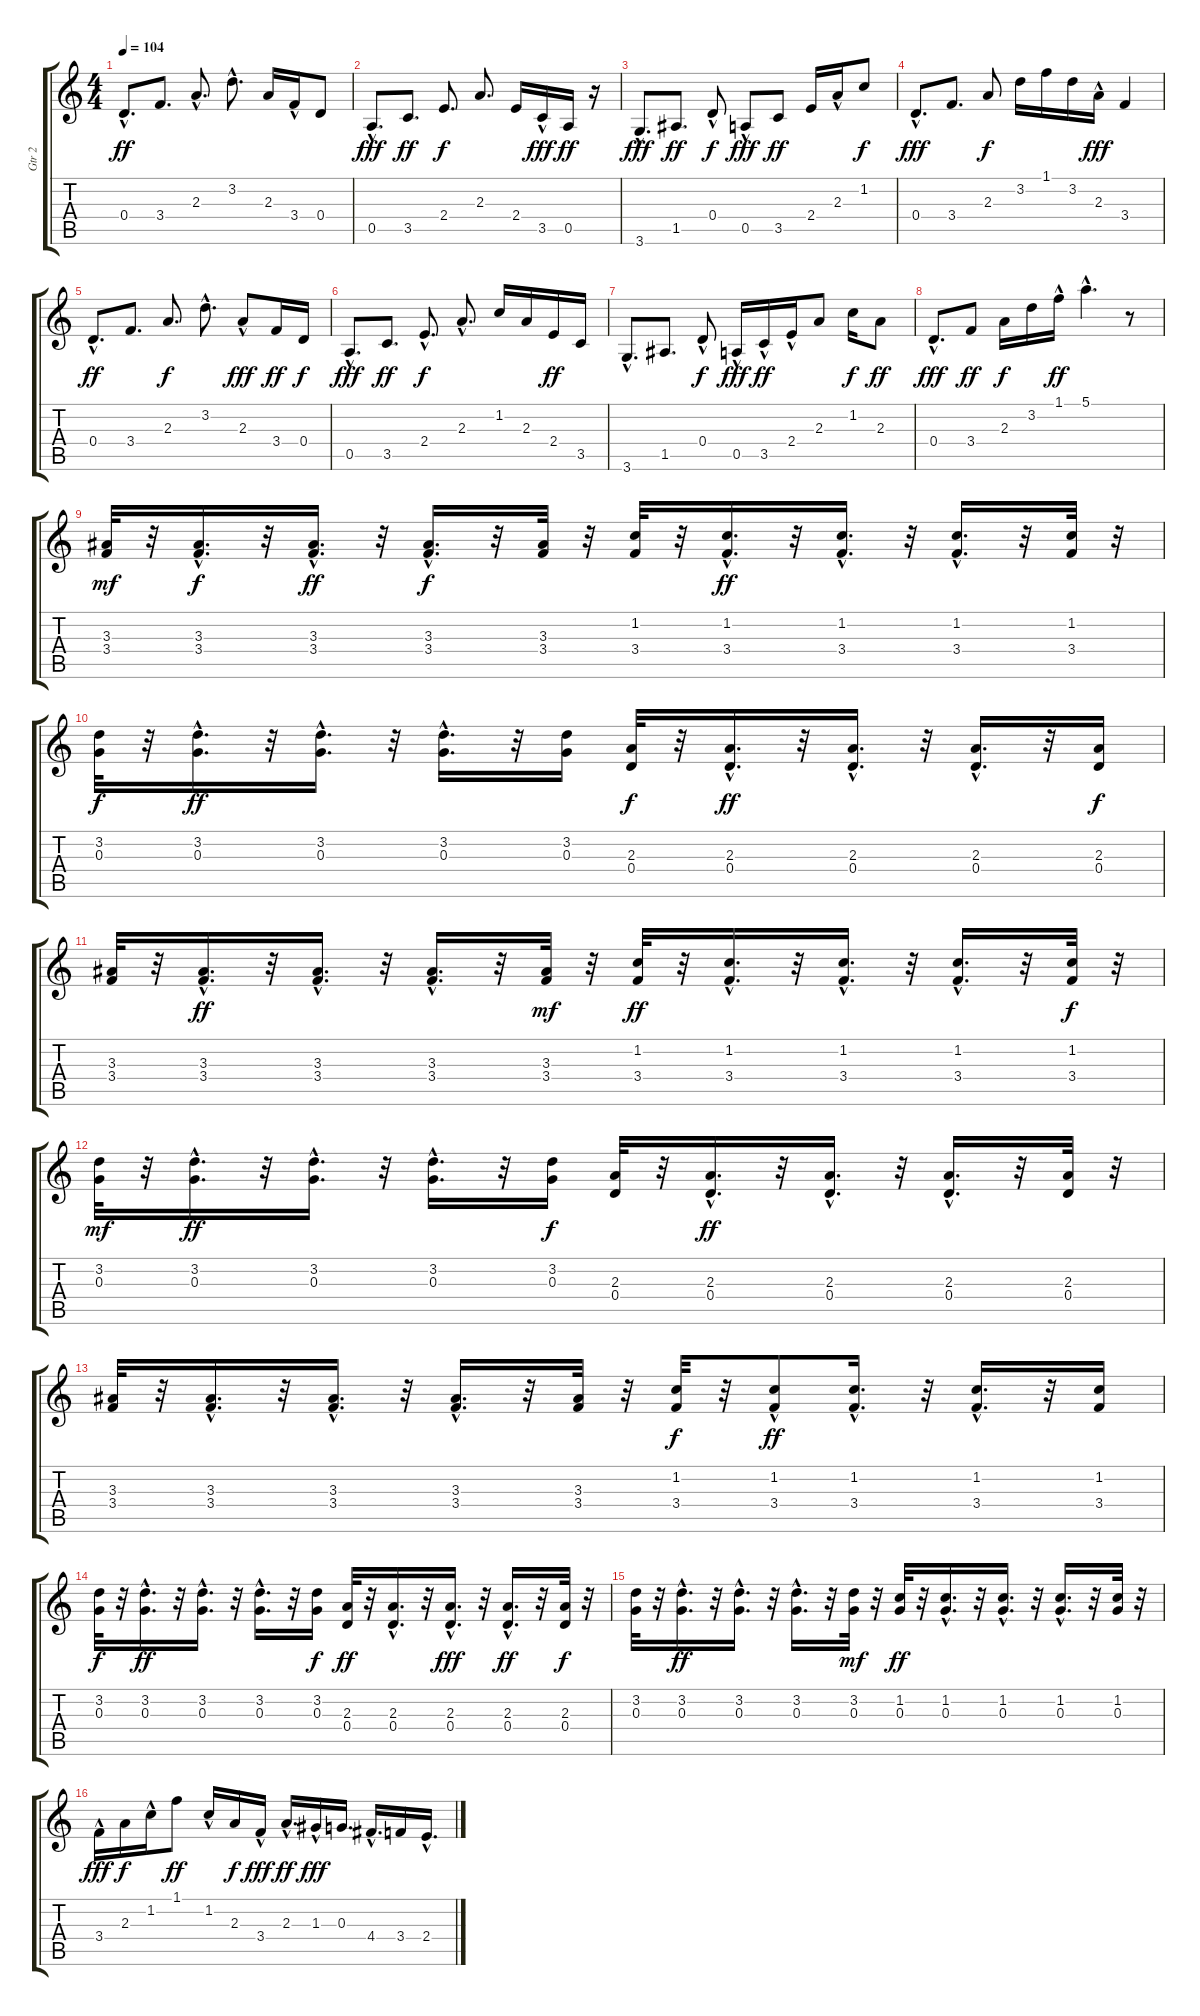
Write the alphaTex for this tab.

\track ("Gtr 2" "Gtr 2") {instrument acousticguitarsteel}
\staff {score tabs}
\tuning (E4 B3 G3 D3 A2 E2) {hide}
\ts (4 4)
\tempo 104
\clef g2
\ks c
0.4{hac}.8{d dy ff} 3.4.8{d} 2.3{hac}.8{d} 3.2{hac}.8{d} 2.3.16 3.4{hac}.16 0.4.8 |
0.5{hac}.8{d dy fff} 3.5.8{d dy ff} 2.4.8{d dy f} 2.3.8{d} 2.4.16 3.5{hac}.16{dy fff} 0.5.16{dy ff} r.16 |
3.6{hac}.8{d dy fff} 1.5.8{d dy ff} 0.4{hac}.8{dy f} 0.5{hac}.8{dy fff} 3.5.8{dy ff} 2.4.16 2.3{hac}.16 1.2.8{dy f} |
0.4{hac}.8{d dy fff} 3.4.8{d} 2.3.8{dy f} 3.2.16 1.1.16 3.2.16 2.3{hac}.16{dy fff} 3.4.4 |
0.4{hac}.8{d dy ff} 3.4.8{d} 2.3.8{d dy f} 3.2{hac}.8{d} 2.3{hac}.8{dy fff} 3.4.16{dy ff} 0.4.16{dy f} |
0.5{hac}.8{d dy fff} 3.5.8{d dy ff} 2.4{hac}.8{d dy f} 2.3{hac}.8{d} 1.2.16 2.3.16 2.4.16{dy ff} 3.5.16 |
3.6{hac}.8{d} 1.5.8{d} 0.4{hac}.8{dy f} 0.5{hac}.16{dy fff} 3.5{hac}.16{dy ff} 2.4{hac}.16 2.3.8 1.2.16{dy f} 2.3.8{dy ff} |
0.4{hac}.8{d dy fff} 3.4.8{dy ff} 2.3.16{dy f} 3.2.16 1.1{hac}.16{dy ff} 5.1{hac}.4{d} r.8 |
(3.3 3.4).32{dy mf} r.32 (3.3{hac} 3.4{hac}).16{d dy f} r.32 (3.3{hac} 3.4{hac}).16{d dy ff} r.32 (3.3{hac} 3.4{hac}).16{d dy f} r.32 (3.3 3.4).32 r.32 (1.2 3.4).32 r.32 (1.2{hac} 3.4{hac}).16{d dy ff} r.32 (1.2{hac} 3.4{hac}).16{d} r.32 (1.2{hac} 3.4{hac}).16{d} r.32 (1.2 3.4).32 r.32 |
(3.2 0.3).32{dy f} r.32 (3.2{hac} 0.3{hac}).16{d dy ff} r.32 (3.2{hac} 0.3{hac}).16{d} r.32 (3.2{hac} 0.3{hac}).16{d} r.32 (3.2 0.3).16 (2.3 0.4).32{dy f} r.32 (2.3{hac} 0.4{hac}).16{d dy ff} r.32 (2.3{hac} 0.4{hac}).16{d} r.32 (2.3{hac} 0.4{hac}).16{d} r.32 (2.3 0.4).16{dy f} |
(3.3 3.4).32 r.32 (3.3{hac} 3.4{hac}).16{d dy ff} r.32 (3.3{hac} 3.4{hac}).16{d} r.32 (3.3{hac} 3.4{hac}).16{d} r.32 (3.3 3.4).32{dy mf} r.32 (1.2 3.4).32{dy ff} r.32 (1.2{hac} 3.4{hac}).16{d} r.32 (1.2{hac} 3.4{hac}).16{d} r.32 (1.2{hac} 3.4{hac}).16{d} r.32 (1.2 3.4).32{dy f} r.32 |
(3.2 0.3).32{dy mf} r.32 (3.2{hac} 0.3{hac}).16{d dy ff} r.32 (3.2{hac} 0.3{hac}).16{d} r.32 (3.2{hac} 0.3{hac}).16{d} r.32 (3.2 0.3).16{dy f} (2.3 0.4).32 r.32 (2.3{hac} 0.4{hac}).16{d dy ff} r.32 (2.3{hac} 0.4{hac}).16{d} r.32 (2.3{hac} 0.4{hac}).16{d} r.32 (2.3 0.4).32 r.32 |
(3.3 3.4).32 r.32 (3.3{hac} 3.4{hac}).16{d} r.32 (3.3{hac} 3.4{hac}).16{d} r.32 (3.3{hac} 3.4{hac}).16{d} r.32 (3.3 3.4).32 r.32 (1.2 3.4).32{dy f} r.32 (1.2 3.4{hac}).8{dy ff} (1.2{hac} 3.4{hac}).16{d} r.32 (1.2{hac} 3.4{hac}).16{d} r.32 (1.2 3.4).16 |
(3.2 0.3).32{dy f} r.32 (3.2{hac} 0.3{hac}).16{d dy ff} r.32 (3.2{hac} 0.3{hac}).16{d} r.32 (3.2{hac} 0.3{hac}).16{d} r.32 (3.2 0.3).16{dy f} (2.3 0.4).32{dy ff} r.32 (2.3{hac} 0.4{hac}).16{d} r.32 (2.3{hac} 0.4{hac}).16{d dy fff} r.32 (2.3{hac} 0.4).16{d dy ff} r.32 (2.3 0.4).32{dy f} r.32 |
(3.2 0.3).32 r.32 (3.2{hac} 0.3{hac}).16{d dy ff} r.32 (3.2{hac} 0.3{hac}).16{d} r.32 (3.2{hac} 0.3{hac}).16{d} r.32 (3.2 0.3).32{dy mf} r.32 (1.2 0.3).32{dy ff} r.32 (1.2{hac} 0.3{hac}).16{d} r.32 (1.2{hac} 0.3{hac}).16{d} r.32 (1.2{hac} 0.3).16{d} r.32 (1.2 0.3).32 r.32 |
3.4{hac}.16{dy fff} 2.3.16{dy f} 1.2{hac}.16 1.1.8{dy ff} 1.2{hac}.16 2.3.16{dy f} 3.4{hac}.16{dy fff} 2.3{hac}.16{d dy ff} 1.3{hac}.16{dy fff} 0.3.16{d} 4.4{hac}.16{d} 3.4.16 2.4{hac}.16{d}
